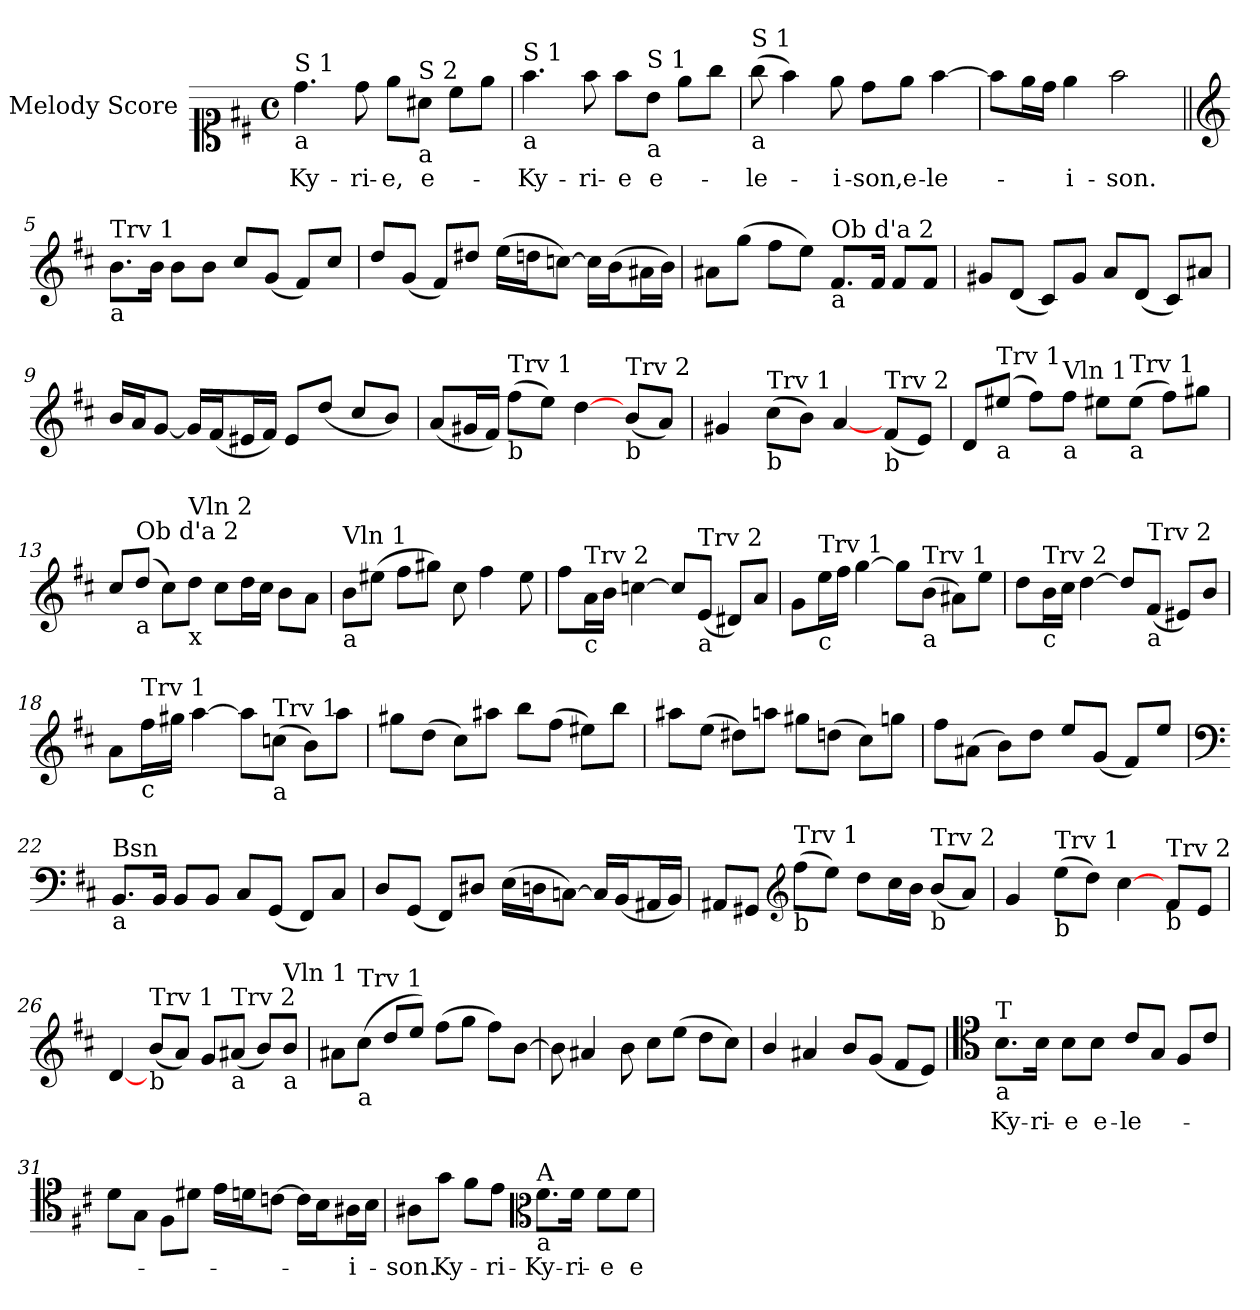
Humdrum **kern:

**kern	**text
*part1	*part1
*staff1	*staff1
*I"Melody Score	*
*clefC1	*
*k[f#c#]	*
*M4/4	*
*met(c)	*
*MM42	*
=1	=1
!LO:TX:a:t=S 1	!
!LO:TX:b:t=a	!
!	!LO:LY:b
4.dd\	Ky-
!	!LO:LY:b
8dd\	-ri-
!	!LO:LY:b
8ee\L	-e,
!LO:TX:a:t=S 2	!
!LO:TX:b:t=a	!
!	!LO:LY:b
8a#X\J	e-
8cc#\L	.
8ee\J	.
=2	=2
!LO:TX:a:t=S 1	!
!LO:TX:b:t=a	!
!	!LO:LY:b
4.ff#\	Ky-
!	!LO:LY:b
8ff#\	-ri-
!	!LO:LY:b
8ff#\L	-e
!LO:TX:a:t=S 1	!
!LO:TX:b:t=a	!
!	!LO:LY:b
8b\J	e-
8ee\L	.
8gg\J	.
=3	=3
!LO:TX:a:t=S 1	!
!LO:TX:b:t=a	!
!	!LO:LY:b
(8gg\	-le-
4ff#\)	.
!	!LO:LY:b
8ee\	-i-
!	!LO:LY:b
8dd\L	-son,
!	!LO:LY:b
8ee\J	e-
!	!LO:LY:b
[4ff#\	-le-
=4	=4
8ff#\L]	.
16ee\L	.
16dd\JJ	.
!	!LO:LY:b
4ee\	-i-
!	!LO:LY:b
2ff#\	-son.
=5||	=5||
*clefG2	*
*MM56	*
!LO:TX:a:t=Trv 1	!
!LO:TX:b:t=a	!
8.b\L	.
16b\Jk	.
8b\L	.
8b\J	.
8cc#/L	.
(8g/J	.
8f#/L)	.
8cc#/J	.
=6	=6
8dd/L	.
(8g/J	.
8f#/L)	.
8dd#X/J	.
(16ee\LL	.
16ddn\J	.
[8ccn\J)	.
16cc\LL]	.
(16b\J	.
16a#X\L	.
16b\JJ)	.
=7	=7
8a#X\L	.
(8gg\J	.
8ff#\L	.
8ee\J)	.
!LO:TX:a:t=Ob d'a 2	!
!LO:TX:b:t=a	!
8.f#/L	.
16f#/Jk	.
8f#/L	.
8f#/J	.
=8	=8
8g#X/L	.
(8d/J	.
8c#/L)	.
8g#/J	.
8a/L	.
(8d/J	.
8c#/L)	.
8a#X/J	.
=9	=9
16b/LL	.
16a/J	.
[8g/J	.
16g/LL]	.
(16f#/J	.
16e#X/L	.
16f#/JJ)	.
8e#/L	.
(8dd/J	.
8cc#/L	.
8b/J)	.
=10	=10
(8a/L	.
16g#X/L	.
16f#/JJ)	.
!LO:TX:a:t=Trv 1	!
!LO:TX:b:t=b	!
(8ff#\L	.
8ee\J)	.
[4dd\	.
!LO:TX:a:t=Trv 2	!
!LO:TX:b:t=b	!
(8b/L	.
8a/J)	.
=11	=11
4g#X/	.
!LO:TX:a:t=Trv 1	!
!LO:TX:b:t=b	!
(8cc#\L	.
8b\J)	.
[4a/	.
!LO:TX:a:t=Trv 2	!
!LO:TX:b:t=b	!
(8f#/L	.
8e/J)	.
=12	=12
8d/L	.
!LO:TX:a:t=Trv 1	!
!LO:TX:b:t=a	!
(8ee#X/J	.
8ff#\L)	.
!LO:TX:a:t=Vln 1	!
!LO:TX:b:t=a	!
8ff#\J	.
8ee#X\L	.
!LO:TX:a:t=Trv 1	!
!LO:TX:b:t=a	!
(8ee#\J	.
8ff#\L)	.
8gg#X\J	.
=13	=13
8cc#/L	.
!LO:TX:a:t=Ob d'a 2	!
!LO:TX:b:t=a	!
(8dd/J	.
8cc#\L)	.
!LO:TX:a:t=Vln 2	!
!LO:TX:b:t=x	!
8dd\J	.
8cc#\L	.
16dd\L	.
16cc#\JJ	.
8b\L	.
8a\J	.
=14	=14
!LO:TX:a:t=Vln 1	!
!LO:TX:b:t=a	!
8b\L	.
(8ee#X\J	.
8ff#\L	.
8gg#X\J)	.
8cc#\	.
4ff#\	.
8ee#\	.
=15	=15
8ff#\L	.
!LO:TX:a:t=Trv 2	!
!LO:TX:b:t=c	!
16a\L	.
16b\JJ	.
[4ccn\	.
8cc/L]	.
!LO:TX:a:t=Trv 2	!
!LO:TX:b:t=a	!
(8e/J	.
8d#X/L)	.
8a/J	.
=16	=16
8g\L	.
!LO:TX:a:t=Trv 1	!
!LO:TX:b:t=c	!
16ee\L	.
16ff#\JJ	.
[4gg\	.
8gg\L]	.
!LO:TX:a:t=Trv 1	!
!LO:TX:b:t=a	!
(8b\J	.
8a#X\L)	.
8ee\J	.
=17	=17
8dd\L	.
!LO:TX:a:t=Trv 2	!
!LO:TX:b:t=c	!
16b\L	.
16cc#\JJ	.
[4dd\	.
8dd/L]	.
!LO:TX:a:t=Trv 2	!
!LO:TX:b:t=a	!
(8f#/J	.
8e#X/L)	.
8b/J	.
=18	=18
8a\L	.
!LO:TX:a:t=Trv 1	!
!LO:TX:b:t=c	!
16ff#\L	.
16gg#X\JJ	.
[4aa\	.
8aa\L]	.
!LO:TX:a:t=Trv 1	!
!LO:TX:b:t=a	!
(8ccn\J	.
8b\L)	.
8aa\J	.
=19	=19
8gg#X\L	.
(8dd\J	.
8cc#\L)	.
8aa#X\J	.
8bb\L	.
(8ff#\J	.
8ee#X\L)	.
8bb\J	.
=20	=20
8aa#X\L	.
(8ee\J	.
8dd#X\L)	.
8aan\J	.
8gg#X\L	.
(8ddn\J	.
8cc#\L)	.
8ggn\J	.
=21	=21
8ff#\L	.
(8a#X\J	.
8b\L)	.
8dd\J	.
8ee/L	.
(8g/J	.
8f#/L)	.
8ee/J	.
=22	=22
*clefF4	*
!LO:TX:a:t=Bsn	!
!LO:TX:b:t=a	!
8.BB/L	.
16BB/Jk	.
8BB/L	.
8BB/J	.
8C#/L	.
(8GG/J	.
8FF#/L)	.
8C#/J	.
=23	=23
8D/L	.
(8GG/J	.
8FF#/L)	.
8D#X/J	.
(16E\LL	.
16Dn\J	.
[8Cn\J)	.
16C/LL]	.
(16BB/J	.
16AA#X/L	.
16BB/JJ)	.
=24	=24
8AA#X/L	.
8GG#X/J	.
*clefG2	*
!LO:TX:a:t=Trv 1	!
!LO:TX:b:t=b	!
(8ff#\L	.
8ee\J)	.
8dd\L	.
16cc#\L	.
16b\JJ	.
!LO:TX:a:t=Trv 2	!
!LO:TX:b:t=b	!
(8b/L	.
8a/J)	.
=25	=25
4g/	.
!LO:TX:a:t=Trv 1	!
!LO:TX:b:t=b	!
(8ee\L	.
8dd\J)	.
[4cc#\	.
!LO:TX:a:t=Trv 2	!
!LO:TX:b:t=b	!
8f#/L	.
8e/J	.
=26	=26
[4d/	.
!LO:TX:a:t=Trv 1	!
!LO:TX:b:t=b	!
(8b/L	.
8a/J)	.
8g/L	.
!LO:TX:a:t=Trv 2	!
!LO:TX:b:t=a	!
(8a#X/J	.
8b/L)	.
!LO:TX:a:t=Vln 1	!
!LO:TX:b:t=a	!
8b/J	.
=27	=27
8a#X\L	.
!LO:TX:a:t=Trv 1	!
!LO:TX:b:t=a	!
(8cc#\J	.
8dd/L	.
8ee/J)	.
(8ff#\L	.
8gg\J	.
8ff#\L)	.
[8b\J	.
=28	=28
8b\]	.
4a#X/	.
8b\	.
8cc#\L	.
(8ee\J	.
8dd\L	.
8cc#\J)	.
=29	=29
4b/	.
4a#X/	.
8b/L	.
(8g/J	.
8f#/L	.
8e/J)	.
=30	=30
*clefC4	*
!LO:TX:a:t=T	!
!LO:TX:b:t=a	!
!	!LO:LY:b
8.B\L	Ky-
!	!LO:LY:b
16B\Jk	-ri-
!	!LO:LY:b
8B\L	-e
!	!LO:LY:b
8B\J	e-
!	!LO:LY:b
8c#/L	-le-
8G/J	.
8F#/L	.
8c#/J	.
=31	=31
8d\L	.
8G\J	.
8F#\L	.
8d#X\J	.
16e\LL	.
16dn\J	.
[8cn\J	.
16c\LL]	.
16B\J	.
!	!LO:LY:b
16A#X\L	-i-
16B\JJ	.
=32	=32
!	!LO:LY:b
8A#X\L	-son.
!	!LO:LY:b
8g\J	Ky-
8f#\L	.
!	!LO:LY:b
8e\J	-ri-
*clefC3	*
!LO:TX:a:t=A	!
!LO:TX:b:t=a	!
!	!LO:LY:b
8.f#\L	Ky-
!	!LO:LY:b
16f#\Jk	-ri-
!	!LO:LY:b
8f#\L	-e
!	!LO:LY:b
8f#\J	e-
=	=
*-	*-
